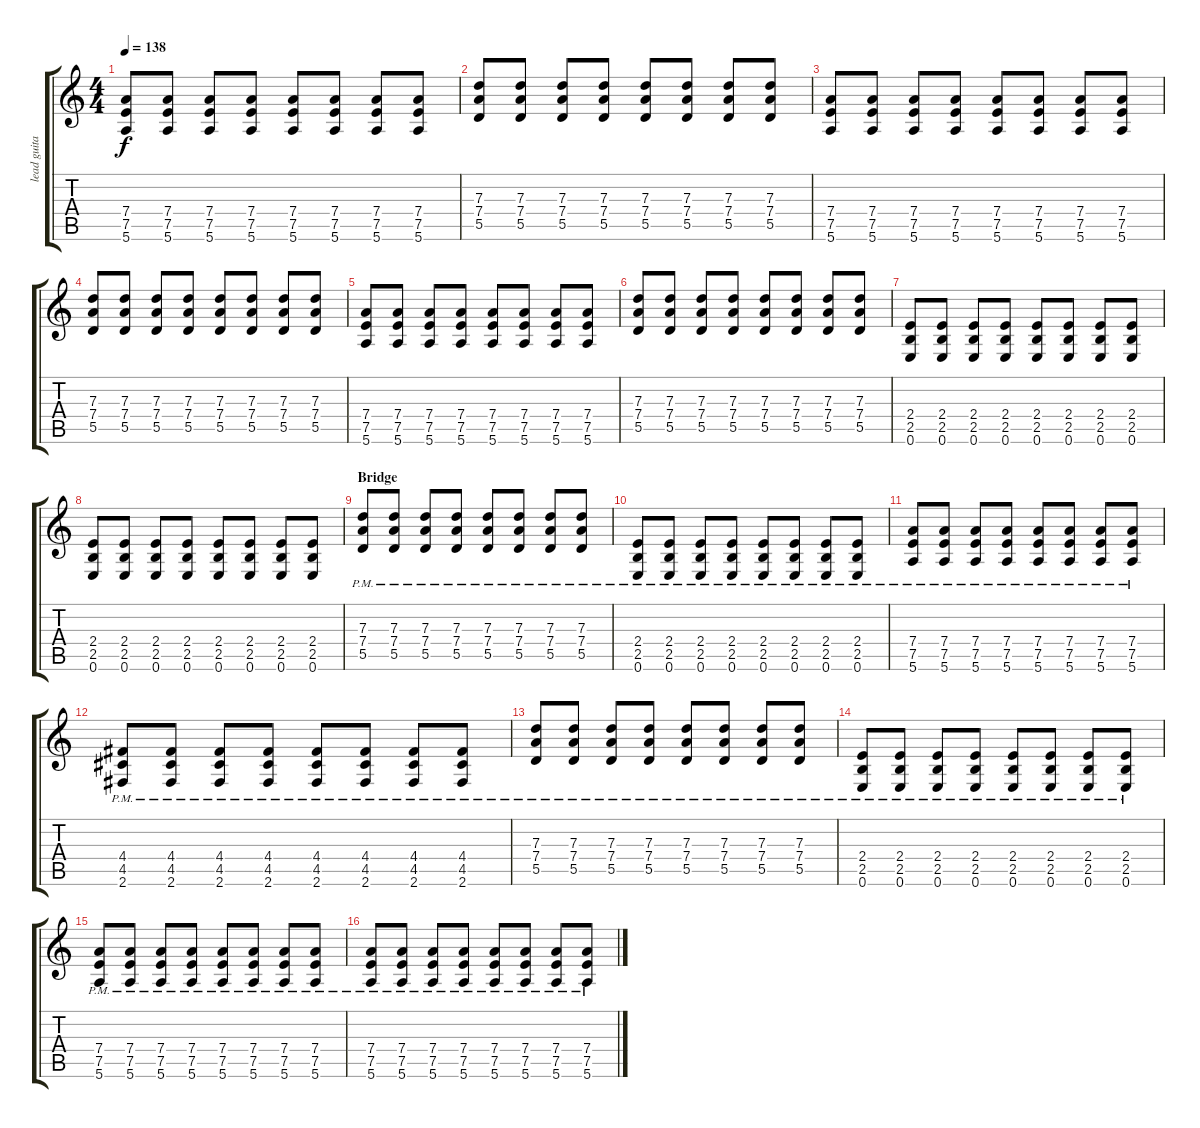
\track ("lead guitar - breiti" "lead guita") {instrument distortionguitar}
\staff {score tabs}
\tuning (E4 B3 G3 D3 A2 E2) {hide}
\ts (4 4)
\tempo 138
\clef g2
\ks c
(7.4 7.5 5.6).8{dy f} (7.4 7.5 5.6).8 (7.4 7.5 5.6).8 (7.4 7.5 5.6).8 (7.4 7.5 5.6).8 (7.4 7.5 5.6).8 (7.4 7.5 5.6).8 (7.4 7.5 5.6).8 |
(7.3 7.4 5.5).8 (7.3 7.4 5.5).8 (7.3 7.4 5.5).8 (7.3 7.4 5.5).8 (7.3 7.4 5.5).8 (7.3 7.4 5.5).8 (7.3 7.4 5.5).8 (7.3 7.4 5.5).8 |
(7.4 7.5 5.6).8 (7.4 7.5 5.6).8 (7.4 7.5 5.6).8 (7.4 7.5 5.6).8 (7.4 7.5 5.6).8 (7.4 7.5 5.6).8 (7.4 7.5 5.6).8 (7.4 7.5 5.6).8 |
(7.3 7.4 5.5).8 (7.3 7.4 5.5).8 (7.3 7.4 5.5).8 (7.3 7.4 5.5).8 (7.3 7.4 5.5).8 (7.3 7.4 5.5).8 (7.3 7.4 5.5).8 (7.3 7.4 5.5).8 |
(7.4 7.5 5.6).8 (7.4 7.5 5.6).8 (7.4 7.5 5.6).8 (7.4 7.5 5.6).8 (7.4 7.5 5.6).8 (7.4 7.5 5.6).8 (7.4 7.5 5.6).8 (7.4 7.5 5.6).8 |
(7.3 7.4 5.5).8 (7.3 7.4 5.5).8 (7.3 7.4 5.5).8 (7.3 7.4 5.5).8 (7.3 7.4 5.5).8 (7.3 7.4 5.5).8 (7.3 7.4 5.5).8 (7.3 7.4 5.5).8 |
(2.4 2.5 0.6).8 (2.4 2.5 0.6).8 (2.4 2.5 0.6).8 (2.4 2.5 0.6).8 (2.4 2.5 0.6).8 (2.4 2.5 0.6).8 (2.4 2.5 0.6).8 (2.4 2.5 0.6).8 |
(2.4 2.5 0.6).8 (2.4 2.5 0.6).8 (2.4 2.5 0.6).8 (2.4 2.5 0.6).8 (2.4 2.5 0.6).8 (2.4 2.5 0.6).8 (2.4 2.5 0.6).8 (2.4 2.5 0.6).8 |
\section ("" "Bridge")
(7.3{pm} 7.4{pm} 5.5{pm}).8 (7.3{pm} 7.4{pm} 5.5{pm}).8 (7.3{pm} 7.4{pm} 5.5{pm}).8 (7.3{pm} 7.4{pm} 5.5{pm}).8 (7.3{pm} 7.4{pm} 5.5{pm}).8 (7.3{pm} 7.4{pm} 5.5{pm}).8 (7.3{pm} 7.4{pm} 5.5{pm}).8 (7.3{pm} 7.4{pm} 5.5{pm}).8 |
(2.4{pm} 2.5{pm} 0.6{pm}).8 (2.4{pm} 2.5{pm} 0.6{pm}).8 (2.4{pm} 2.5{pm} 0.6{pm}).8 (2.4{pm} 2.5{pm} 0.6{pm}).8 (2.4{pm} 2.5{pm} 0.6{pm}).8 (2.4{pm} 2.5{pm} 0.6{pm}).8 (2.4{pm} 2.5{pm} 0.6{pm}).8 (2.4{pm} 2.5{pm} 0.6{pm}).8 |
(7.4{pm} 7.5{pm} 5.6{pm}).8 (7.4{pm} 7.5{pm} 5.6{pm}).8 (7.4{pm} 7.5{pm} 5.6{pm}).8 (7.4{pm} 7.5{pm} 5.6{pm}).8 (7.4{pm} 7.5{pm} 5.6{pm}).8 (7.4{pm} 7.5{pm} 5.6{pm}).8 (7.4{pm} 7.5{pm} 5.6{pm}).8 (7.4{pm} 7.5{pm} 5.6{pm}).8 |
(4.4{pm} 4.5{pm} 2.6{pm}).8 (4.4{pm} 4.5{pm} 2.6{pm}).8 (4.4{pm} 4.5{pm} 2.6{pm}).8 (4.4{pm} 4.5{pm} 2.6{pm}).8 (4.4{pm} 4.5{pm} 2.6{pm}).8 (4.4{pm} 4.5{pm} 2.6{pm}).8 (4.4{pm} 4.5{pm} 2.6{pm}).8 (4.4{pm} 4.5{pm} 2.6{pm}).8 |
(7.3{pm} 7.4{pm} 5.5{pm}).8 (7.3{pm} 7.4{pm} 5.5{pm}).8 (7.3{pm} 7.4{pm} 5.5{pm}).8 (7.3{pm} 7.4{pm} 5.5{pm}).8 (7.3{pm} 7.4{pm} 5.5{pm}).8 (7.3{pm} 7.4{pm} 5.5{pm}).8 (7.3{pm} 7.4{pm} 5.5{pm}).8 (7.3{pm} 7.4{pm} 5.5{pm}).8 |
(2.4{pm} 2.5{pm} 0.6{pm}).8 (2.4{pm} 2.5{pm} 0.6{pm}).8 (2.4{pm} 2.5{pm} 0.6{pm}).8 (2.4{pm} 2.5{pm} 0.6{pm}).8 (2.4{pm} 2.5{pm} 0.6{pm}).8 (2.4{pm} 2.5{pm} 0.6{pm}).8 (2.4{pm} 2.5{pm} 0.6{pm}).8 (2.4{pm} 2.5{pm} 0.6{pm}).8 |
(7.4{pm} 7.5{pm} 5.6{pm}).8 (7.4{pm} 7.5{pm} 5.6{pm}).8 (7.4{pm} 7.5{pm} 5.6{pm}).8 (7.4{pm} 7.5{pm} 5.6{pm}).8 (7.4{pm} 7.5{pm} 5.6{pm}).8 (7.4{pm} 7.5{pm} 5.6{pm}).8 (7.4{pm} 7.5{pm} 5.6{pm}).8 (7.4{pm} 7.5{pm} 5.6{pm}).8 |
(7.4{pm} 7.5{pm} 5.6{pm}).8 (7.4{pm} 7.5{pm} 5.6{pm}).8 (7.4{pm} 7.5{pm} 5.6{pm}).8 (7.4{pm} 7.5{pm} 5.6{pm}).8 (7.4{pm} 7.5{pm} 5.6{pm}).8 (7.4{pm} 7.5{pm} 5.6{pm}).8 (7.4{pm} 7.5{pm} 5.6{pm}).8 (7.4{pm} 7.5{pm} 5.6{pm}).8
